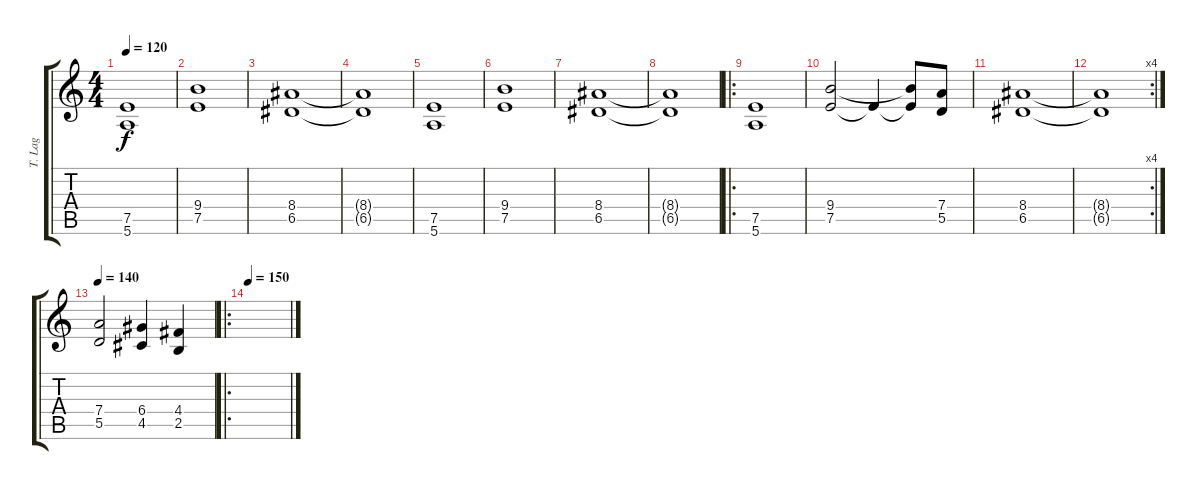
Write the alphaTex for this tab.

\track ("T. Lag" "T. Lag") {instrument overdrivenguitar}
\staff {score tabs}
\tuning (E4 B3 G3 D3 A2 E2) {hide}
\ts (4 4)
\tempo 120
\clef g2
\ks c
(7.5 5.6).1{dy f instrument overdrivenguitar} |
(9.4 7.5).1 |
(8.4 6.5).1 |
(8.4{t} 6.5{t}).1 |
(7.5 5.6).1 |
(9.4 7.5).1 |
(8.4 6.5).1 |
(8.4{t} 6.5{t}).1 |
\ro
(7.5 5.6).1 |
(9.4 7.5).2 7.5{t}.4 (9.4{t} 7.5{t}).8 (7.4 5.5).8 |
(8.4 6.5).1 |
\rc 4
(8.4{t} 6.5{t}).1 |
\tempo 140
(7.4 5.5).2 (6.4 4.5).4 (4.4 2.5).4 |
\ro
\tempo 150
